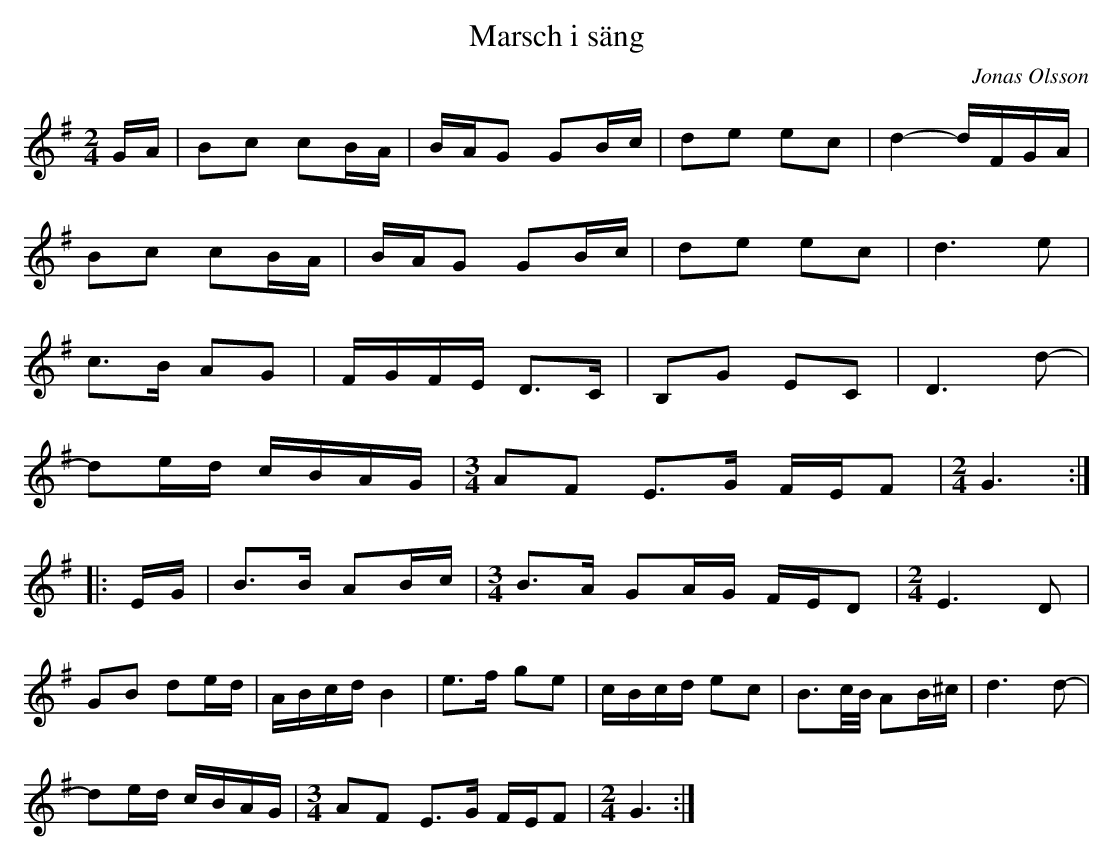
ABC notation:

X:1
T:Marsch i säng
C:Jonas Olsson
M:2/4
L:1/16
K:G
GA|B2c2 c2BA|BAG2 G2Bc|d2e2 e2c2|d4- dFGA|
B2c2 c2BA|BAG2 G2Bc|d2e2 e2c2|d6 e2|
c3B A2G2|FGFE D3C|B,2G2 E2C2|D6 d2-|
d2ed cBAG|[M:3/4]A2F2 E3G FEF2|[M:2/4]G6:|
|:EG|B3B A2Bc|[M:3/4]B3A G2AG FED2|[M:2/4]E6 D2|
G2B2 d2ed|ABcd B4|e3f g2e2|cBcd e2c2|B3c/B/ A2B^c|d6 d2-|
d2ed cBAG|[M:3/4]A2F2 E3G FEF2|[M:2/4]G6:|
